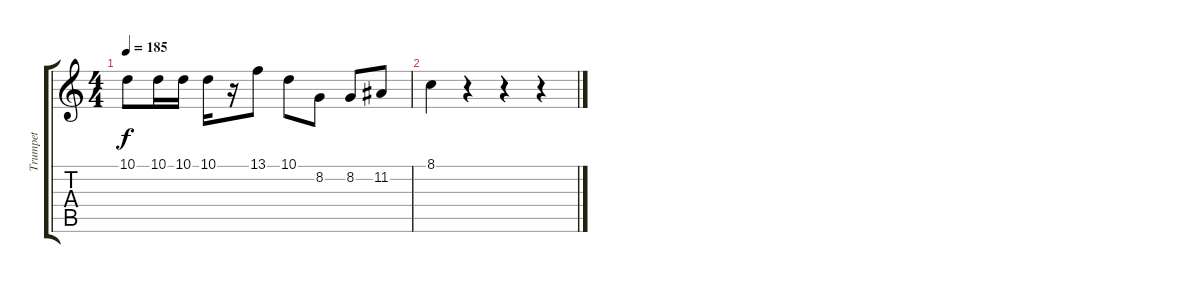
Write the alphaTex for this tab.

\track ("Trumpet" "Trumpet") {instrument trumpet}
\staff {score tabs}
\tuning (E4 B3 G3 D3 A2 E2) {hide}
\ts (4 4)
\tempo 185
\clef g2
\ks c
10.1.8{dy f} 10.1.16 10.1.16 10.1.16 r.16 13.1.8 10.1.8 8.2.8 8.2.8 11.2.8 |
8.1.4 r.4 r.4 r.4
